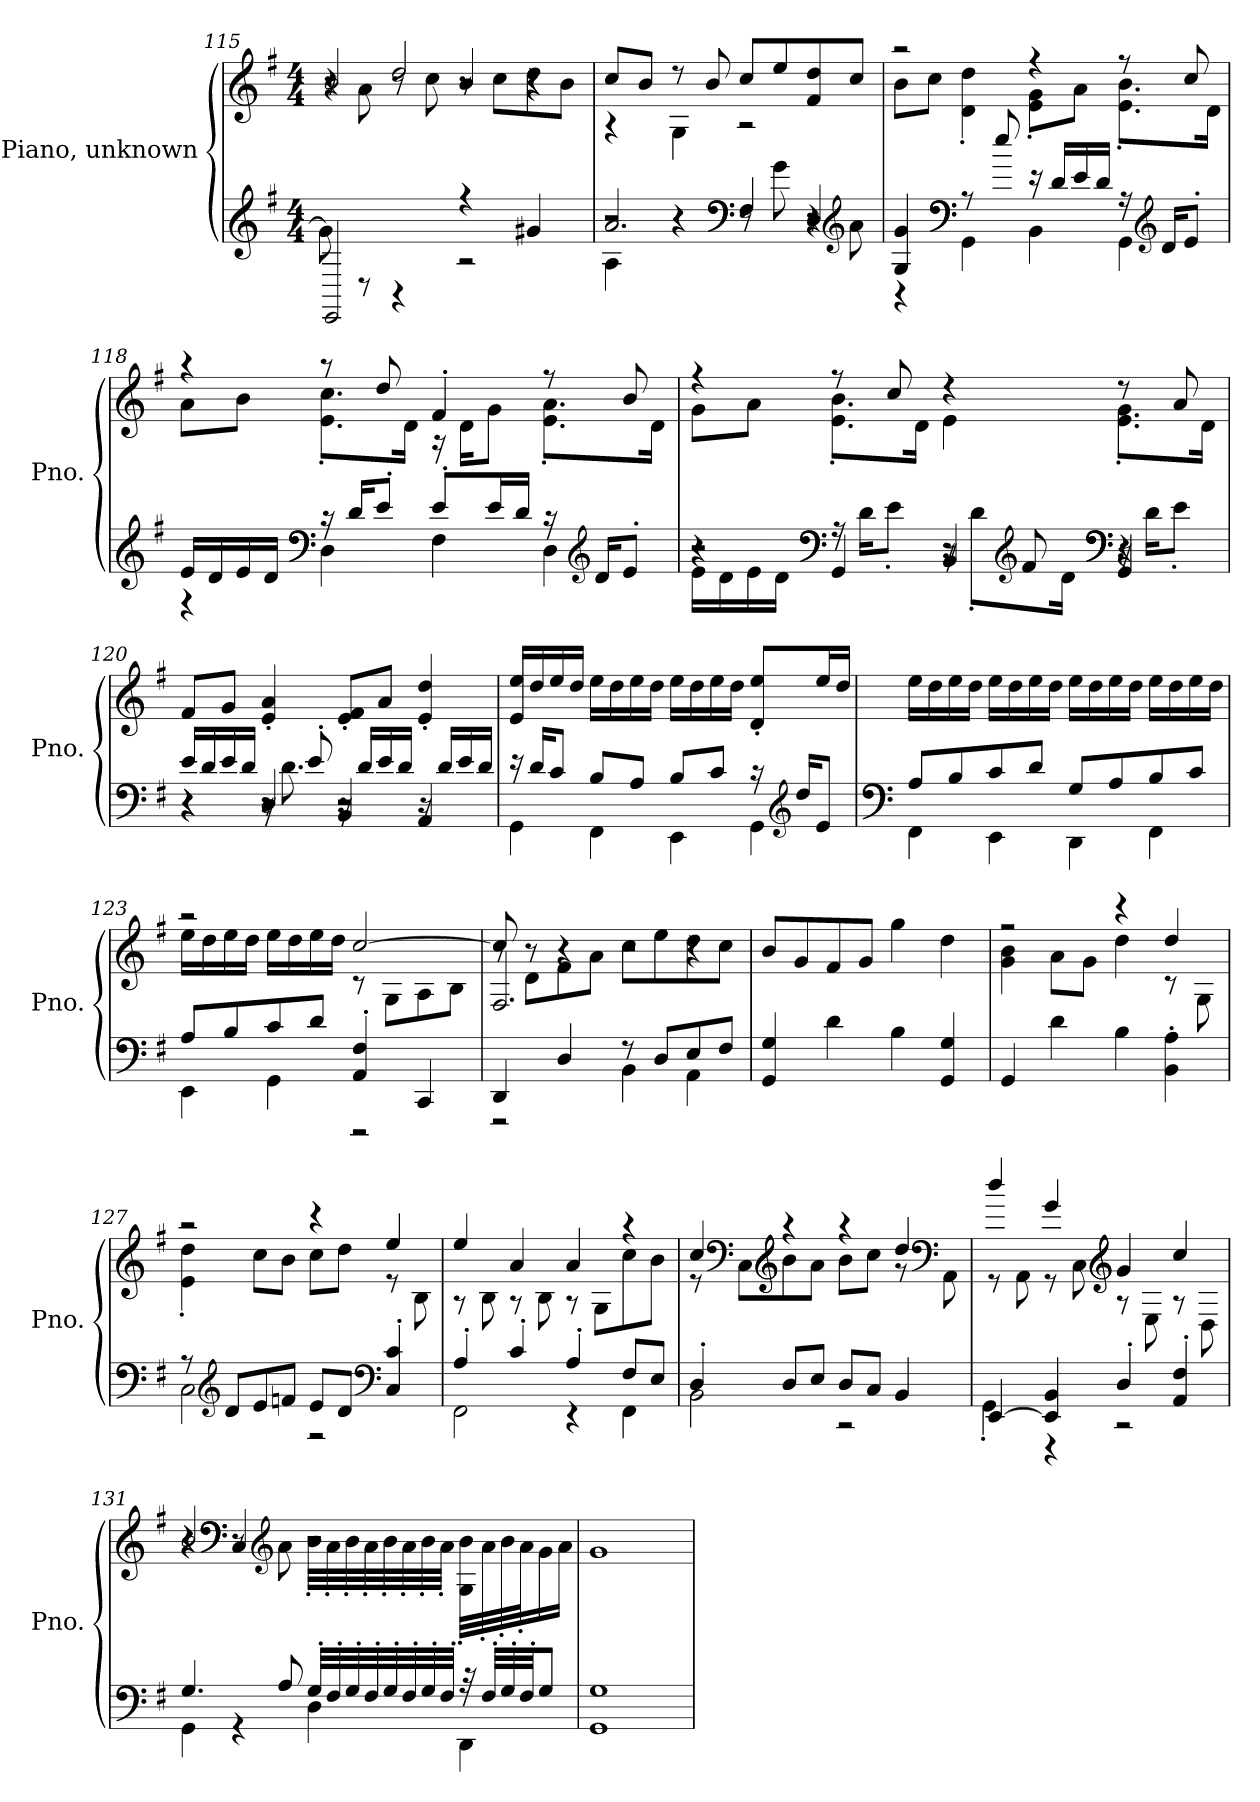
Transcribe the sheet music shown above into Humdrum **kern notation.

**kern	**kern
*part1	*part1
*staff2	*staff1
*I"Piano, unknown	*
*I'Pno.	*
*clefG2	*clefG2
*k[f#]	*k[f#]
*M4/4	*M4/4
=115	=115
*^	*^
*	*	*	*^
2EE/	8g#\]	4r	8r	2b/
.	8r	.	8a\	.
.	4r	2dd/	8r	.
.	.	.	8cc\	.
4r	2r	.	8r	4b/
.	.	.	8cc\L	.
4g#X/	.	4r	8dd\	4r
.	.	.	8b\J	.
*	*	*	*v	*v
!!LO:PB:g=z
=116	=116	=116	=116
*	*^	*	*
2.a/	4A\	2r	8cc/L	4r
.	.	.	8b/J	.
.	4r	.	8r	4G\
.	.	.	8b/	.
*clefF4	*	*	*	*
.	8r	4F#/	8cc/L	2r
.	8g\	.	8ee/	.
4r	8r	4D/	8f#/ 8dd/	.
*clefG2	*	*	*	*
.	8a\	.	8cc/J	.
*	*v	*v	*	*
=117	=117	=117	=117
4G/ 4g/	4r	2r	8b\L
.	.	.	8cc\J
*clefF4	*	*	*
8r	4GG\	.	4d\' 4dd\'
8ee/	.	.	.
16r	4BB\	4r	8e\' 8g\'L
16d/LL	.	.	.
16e/	.	.	8a\J
16d/JJ	.	.	.
16r	4GG\	8r	8.e\' 8.b\'L
*clefG2	*	*	*
16d/KL	.	.	.
8e'/J	.	8cc/	.
.	.	.	16d\Jk
!!LO:LB:g=z	!!
=118	=118	=118	=118
16e/LL	4r	4r	8a\L
16d/	.	.	.
16e/	.	.	8b\J
16d/JJ	.	.	.
*clefF4	*	*	*
16r	4D\	8r	8.e\' 8.cc\'L
16d/KL	.	.	.
8e'/J	.	8dd/	.
.	.	.	16d\Jk
8e'/L	4F#\	4f#'/	16r
.	.	.	16d\KL
16e/L	.	.	8g\J
16d/JJ	.	.	.
16r	4D\	8r	8.e\' 8.a\'L
*clefG2	*	*	*
16d/KL	.	.	.
8e'/J	.	8b/	.
.	.	.	16d\Jk
=119	=119	=119	=119
*	*^	*	*
2r	16e\LL	4r	4r	8g\L
.	16d\	.	.	.
.	16e\	.	.	8a\J
.	16d\JJ	.	.	.
*clefF4	*	*	*	*
.	16r	4GG/	8r	8.e\' 8.b\'L
.	16d\KL	.	.	.
.	8e'\J	.	8cc/	.
.	.	.	.	16d\Jk
8r	16r	4BB/	4r	4e\
.	8d'\L	.	.	.
*clefG2	*	*	*	*
8f#/	.	.	.	.
.	16d\Jk	.	.	.
*clefF4	*	*	*	*
4r	16r	4GG/	8r	8.e\' 8.g\'L
.	16d\KL	.	.	.
.	8e'\J	.	8a/	.
.	.	.	.	16d\Jk
*	*	*	*v	*v
!!LO:LB:g=z
=120	=120	=120	=120
16e/LL	4r	4r	8f#/L
16d/	.	.	.
16e/	.	.	8g/J
16d/JJ	.	.	.
8r	16r	4D/	4e/' 4a/'
.	8.d\	.	.
8e'/	.	.	.
16r	2r	4BB/	8e/' 8f#/'L
16d/LL	.	.	.
16e/	.	.	8a/J
16d/JJ	.	.	.
16r	.	4AA/	4e/' 4dd/'
16d/LL	.	.	.
16e/	.	.	.
16d/JJ	.	.	.
*	*v	*v	*
=121	=121	=121
16r	4GG\	16e/ 16ee/LL
16d/KL	.	16dd/
8c/J	.	16ee/
.	.	16dd/JJ
8B/L	4FF#\	16ee\LL
.	.	16dd\
8A/J	.	16ee\
.	.	16dd\JJ
8B/L	4EE\	16ee\LL
.	.	16dd\
8c/J	.	16ee\
.	.	16dd\JJ
16r	4GG\	8d/' 8ee/'L
*clefG2	*	*
16dd/KL	.	.
8e/J	.	16ee/L
.	.	16dd/JJ
!!LO:LB:g=z
=122	=122	=122
*clefF4	*	*
8A/L	4FF#\	16ee\LL
.	.	16dd\
8B/	.	16ee\
.	.	16dd\JJ
8c/	4EE\	16ee\LL
.	.	16dd\
8d/J	.	16ee\
.	.	16dd\JJ
8G/L	4DD\	16ee\LL
.	.	16dd\
8A/	.	16ee\
.	.	16dd\JJ
8B/	4FF#\	16ee\LL
.	.	16dd\
8c/J	.	16ee\
.	.	16dd\JJ
=123	=123	=123
*	*	*^
8A/L	4EE\	2r	16ee\LL
.	.	.	16dd\
8B/	.	.	16ee\
.	.	.	16dd\JJ
8c/	4GG\	.	16ee\LL
.	.	.	16dd\
8d/J	.	.	16ee\
.	.	.	16dd\JJ
4AA/' 4F#/'	2r	[2cc/	8r
.	.	.	8G\L
4CC/	.	.	8A\
.	.	.	8B\J
=124	=124	=124	=124
*	*	*	*^
4DD/	2r	8cc/]	8r	2.F#/
.	.	8r	8d\L	.
4D/	.	4r	8f#\	.
.	.	.	8a\J	.
8r	4BB\	2r	8cc\L	.
8D/L	.	.	8ee\	.
8E/	4AA\	.	8dd\	4r
8F#/J	.	.	8cc\J	.
*v	*v	*	*	*
*	*v	*v	*v
=125	=125
4GG/ 4G/	8b/L
.	8g/
4d\	8f#/
.	8g/J
4B\	4gg\
4GG/ 4G/	4dd\
!!LO:LB:g=z
=126	=126
*	*^
4GG/	2r	4g\ 4b\
4d\	.	8a\L
.	.	8g\J
4B\	4r	4dd\
4BB\' 4A\'	4dd/	8r
.	.	8G\
=127	=127	=127
*^	*	*
8r	2C\	2r	4e\' 4dd\'
*clefG2	*	*	*
8d/L	.	.	.
8e/	.	.	8cc\L
8fn/J	.	.	8b\J
8e/L	2r	4r	8cc\L
8d/J	.	.	8dd\J
*clefF4	*	*	*
4C/' 4c/'	.	4ee/	8r
.	.	.	8B\
=128	=128	=128	=128
4A'/	2FF#\	4ee/	8r
.	.	.	8B\
4c'/	.	4a/	8r
.	.	.	8B\
4A'/	4r	4a/	8r
.	.	.	8G\L
8F#/L	4FF#\	4r	8cc\
8E/J	.	.	8b\J
=129	=129	=129	=129
4D'/	2BB\	4cc/	8r
*	*	*clefF4	*
.	.	.	8C\L
*	*	*clefG2	*
8D/L	.	4r	8b\
8E/J	.	.	8a\J
8D/L	2r	4r	8b\L
8C/J	.	.	8cc\J
4BB/	.	4dd/	8r
*	*	*clefF4	*
.	.	.	8AA\
!!LO:LB:g=z	!!
=130	=130	=130	=130
[4EE/	4GG'\	4dd/	8r
.	.	.	8AA\
4EE/] 4BB/	4r	4g/	8r
.	.	.	8C\
*	*	*clefG2	*
4D'/	2r	4g/	8r
.	.	.	8E\
4AA/' 4F#/'	.	4cc/	8r
.	.	.	8D\
=131	=131	=131	=131
*	*	*	*^
4.G/	4GG\	2b/	4r	4r
*	*	*clefF4	*	*
.	4r	.	8r	4C/
*	*	*clefG2	*	*
8A/	.	.	8a\	.
32G'/LLL	4D\	2r	32b'\LLL	2r
32F#'/	.	.	32a'\	.
32G'/	.	.	32b'\	.
32F#'/	.	.	32a'\	.
32G'/	.	.	32b'\	.
32F#'/	.	.	32a'\	.
32G'/	.	.	32b'\	.
32F#'/JJJ	.	.	32a'\JJJ	.
32r	4DD\	.	32G\' 32b\'LLL	.
32F#'/LLL	.	.	32a'\	.
32G'/	.	.	32b'\	.
32F#'/JJ	.	.	32a'\J	.
8G/J	.	.	16g\	.
.	.	.	16a\JJ	.
*v	*v	*	*	*
*	*v	*v	*v
=132	=132
1GG 1G	1g
=	=
*-	*-
